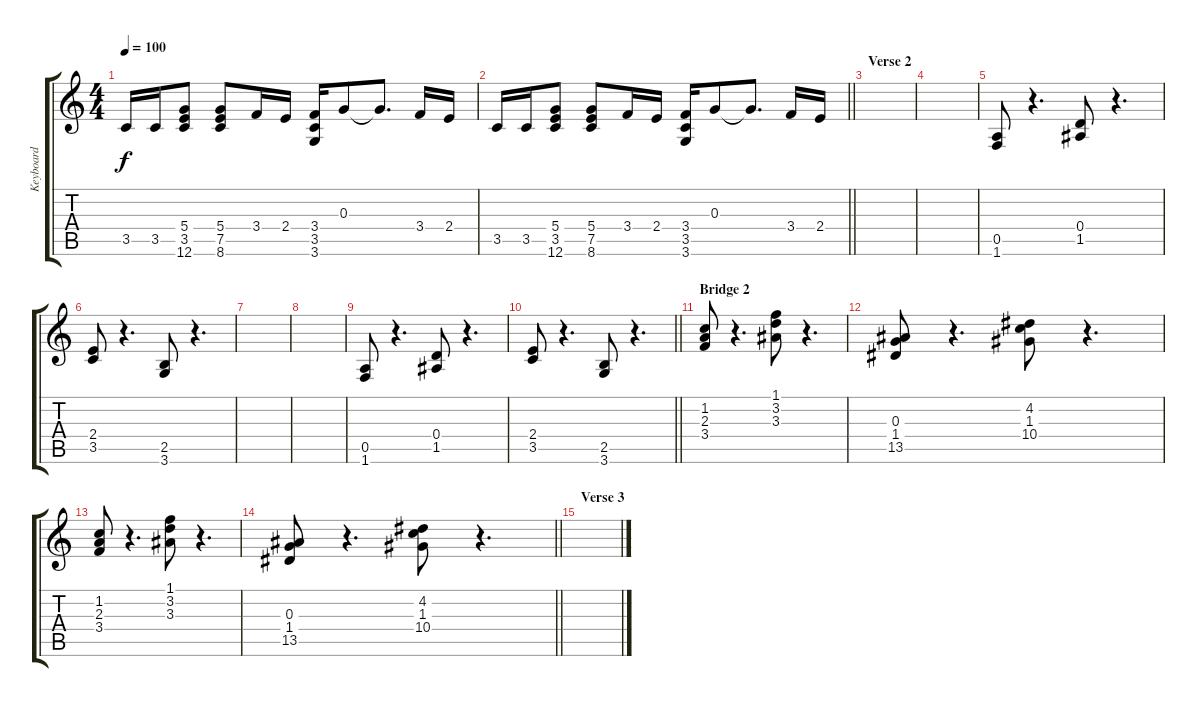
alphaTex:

\track ("Keyboard" "Keyboard") {instrument lead2sawtooth}
\staff {score tabs}
\tuning (E5 B4 G4 D4 A3 E3) {hide}
\ts (4 4)
\tempo 100
\clef g2
\ks c
3.5.16{dy f} 3.5.16 (5.4 3.5 12.6).8 (5.4 7.5 8.6).8 3.4.16 2.4.16 (3.4 3.5 3.6).16 0.3.8 0.3{t}.8{d} 3.4.16 2.4.16 |
\barLineRight lightlight
3.5.16 3.5.16 (5.4 3.5 12.6).8 (5.4 7.5 8.6).8 3.4.16 2.4.16 (3.4 3.5 3.6).16 0.3.8 0.3{t}.8{d} 3.4.16 2.4.16 |
\section ("" "Verse 2")
|
|
(0.5 1.6).8 r.4{d} (0.4 1.5).8 r.4{d} |
(2.4 3.5).8 r.4{d} (2.5 3.6).8 r.4{d} |
|
|
(0.5 1.6).8 r.4{d} (0.4 1.5).8 r.4{d} |
\barLineRight lightlight
(2.4 3.5).8 r.4{d} (2.5 3.6).8 r.4{d} |
\section ("" "Bridge 2")
(1.2 2.3 3.4).8 r.4{d} (1.1 3.2 3.3).8 r.4{d} |
(0.3 1.4 13.5).8 r.4{d} (4.2 1.3 10.4).8 r.4{d} |
(1.2 2.3 3.4).8 r.4{d} (1.1 3.2 3.3).8 r.4{d} |
\barLineRight lightlight
(0.3 1.4 13.5).8 r.4{d} (4.2 1.3 10.4).8 r.4{d} |
\section ("" "Verse 3")
